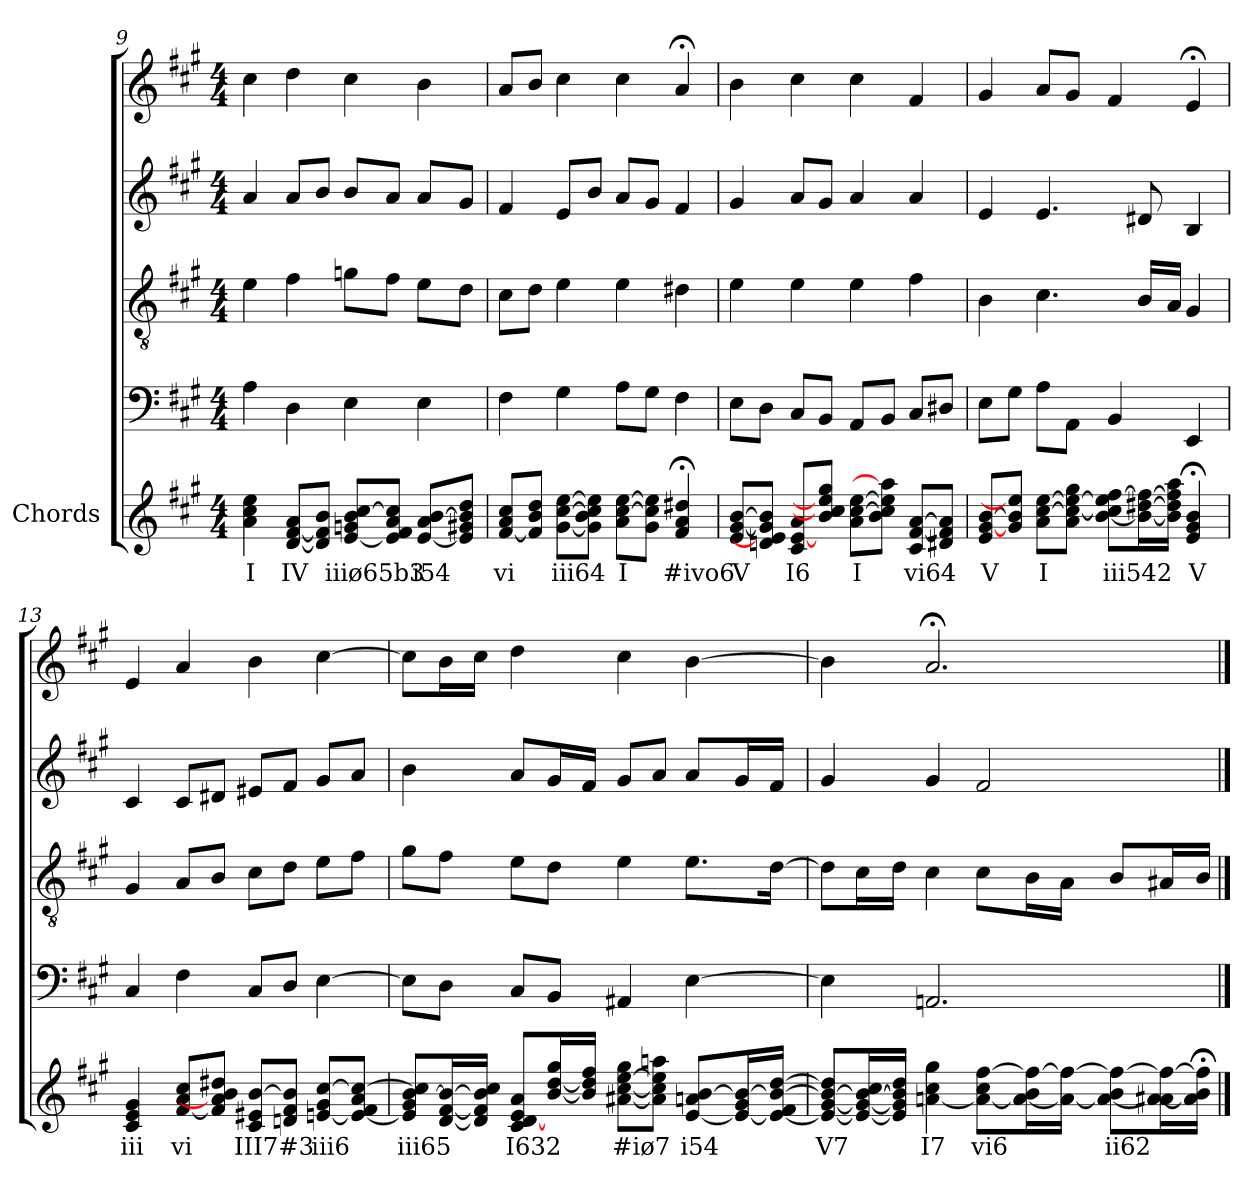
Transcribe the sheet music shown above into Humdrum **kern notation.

**kern	**text	**kern	**kern	**kern	**kern
*part5	*part5	*part4	*part3	*part2	*part1
*staff5	*staff5	*staff4	*staff3	*staff2	*staff1
*I"Chords	*	*	*	*	*
*clefG2	*	*clefF4	*clefGv2	*clefG2	*clefG2
*k[f#c#g#]	*	*k[f#c#g#]	*k[f#c#g#]	*k[f#c#g#]	*k[f#c#g#]
*M4/4	*	*M4/4	*M4/4	*M4/4	*M4/4
=9	=9	=9	=9	=9	=9
4a 4cc# 4ee	I	4A\	4e\	4a/	4cc#\
[8d/ [8f# 8aL	IV	4D\	4f#\	8a/L	4dd\
8d/] 8f#] 8bJ	.	.	.	8b/J	.
[8e/ 8gn 8b [8cc#L	iiiø65b3	4E\	8gn\L	8b/L	4cc#\
8e/] 8f# 8a 8cc#]J	.	.	8f#\J	8a/J	.
[8e/ 8a [8bL	i54	4E\	8e\L	8a/L	4b\
8e/] 8g#X 8b] 8ddJ	.	.	8d\J	8g#/J	.
=10	=10	=10	=10	=10	=10
[8f#/ 8a 8cc#L	vi	4F#\	8c#\L	4f#/	8a/L
8f#/] 8b 8ddJ	.	.	8d\J	.	8b/J
[8g#\ [8cc# [8eeL	iii64	4G#\	4e\	8e/L	4cc#\
8g#\] 8b 8cc#] 8ee]J	.	.	.	8b/J	.
8a\ [8cc# [8eeL	I	8A\L	4e\	8a/L	4cc#\
8g#\ 8cc#] 8ee]J	.	8G#\J	.	8g#/J	.
4f#; 4a; 4dd#X;	#ivo6	4F#\	4d#X\	4f#/	4a;/
=11	=11	=11	=11	=11	=11
8e/ [8g# [8bL	V	8E\L	4e\	4g#/	4b\
8dn/ 8e] 8g#] 8b]J	.	8D\J	.	.	.
8c#/ [8e 8aL	I6	8C#/L	4e\	8a/L	4cc#\
8b/ 8cc#] 8ee] 8gg#J	.	8BB/J	.	8g#/J	.
8a\ [8cc# [8eeL	I	8AA/L	4e\	4a/	4cc#\
8b\ 8cc#] 8ee] 8aa]J	.	8BB/J	.	.	.
8c#/ [8f# [8aL	vi64	8C#/L	4f#\	4a/	4f#/
8d#X/ 8f#] 8a]J	.	8D#X/J	.	.	.
!!LO:LB:g=z
=12	=12	=12	=12	=12	=12
8e/ [8g# [8bL	V	8E\L	4B\	4e/	4g#/
8g#/ 8b] 8ee]J	.	8G#\J	.	.	.
8a\ [8cc# [8eeL	I	8A\L	4.c#\	4.e/	8a/L
8a\ 8cc#_ 8ee_ 8gg#J	.	8AA\J	.	.	8g#/J
[8b\ 8cc#] 8ee] [8ff#L	iii542	4BB/	.	.	4f#/
16b\_ [16dd#X 16ff#_L	.	.	16B/LL	8d#X/	.
16b\] 16dd#] 16ff#] 16aaJJ	.	.	16A/JJ	.	.
4e; 4g#; 4b;	V	4EE/	4G#/	4B/	4e;/
=13	=13	=13	=13	=13	=13
4c# 4e 4g#	iii	4C#/	4G#/	4c#/	4e/
[8f#/ 8a 8cc#L	vi	4F#\	8A/L	8c#/L	4a/
8f#/] 8a] 8b 8dd#XJ	.	.	8B/J	8d#X/J	.
8c#/ 8e#X [8bL	III7#3	8C#/L	8c#\L	8e#X/L	4b\
8dn/ 8f# 8b]J	.	8D/J	8d\J	8f#/J	.
[8en/ 8g# [8cc#L	iii6	[4E\	8e\L	8g#/L	[4cc#\
8e/_ 8f# 8a 8cc#_J	.	.	8f#\J	8a/J	.
=14	=14	=14	=14	=14	=14
8e/] 8g# [8b 8cc#]L	iii65	8E\L]	8g#\L	4b\	8cc#\L]
[16d/ [16f# 16b_L	.	8D\J	8f#\J	.	16b\L
16d/] 16f#] 16b] 16cc#JJ	.	.	.	.	16cc#\JJ
8c#/ [8d 8e 8aL	I632	8C#/L	8e\L	8a/L	4dd\
[16b/ [16dd 16gg#L	.	8BB/J	8d\J	16g#/L	.
16b/] 16dd] 16ff#JJ	.	.	.	16f#/JJ	.
[8a#X\ [8cc# [8ee 8gg#L	#iø7	4AA#X/	4e\	8g#/L	4cc#\
8a#\] 8cc#] 8ee] 8aanJ	.	.	.	8a/J	.
[8e/ 8an [8bL	i54	[4E\	8.e\L	8a/L	[4b\
16e/_ 16g# 16b_L	.	.	.	16g#/L	.
16e/_ 16f# 16b_ [16ddJJ	.	.	[16d\Jk	16f#/JJ	.
=15	=15	=15	=15	=15	=15
8e/_ [8g# 8b_ 8dd]L	V7	4E\]	8d\L]	4g#/	4b\]
16e/_ 16g#_ 16b_ 16cc#L	.	.	16c#\L	.	.
16e/] 16g#] 16b] 16ddJJ	.	.	16d\JJ	.	.
[4an 4cc# 4gg#	I7	2.AAn/	4c#\	4g#/	2.a;/
8a\_ 8cc# [8ff#L	vi6	.	8c#\L	2f#/	.
16a\_ 16b 16ff#_L	.	.	16B\L	.	.
16a\_ 16ff#_JJ	.	.	16A\JJ	.	.
8a\_ 8b 8ff#_L	ii62	.	8B/L	.	.
16a\_ 16a#X 16ff#_L	.	.	16A#X/L	.	.
16a\]; 16b; 16ff#];JJ	.	.	16B/JJ	.	.
==	==	==	==	==	==
*-	*-	*-	*-	*-	*-
